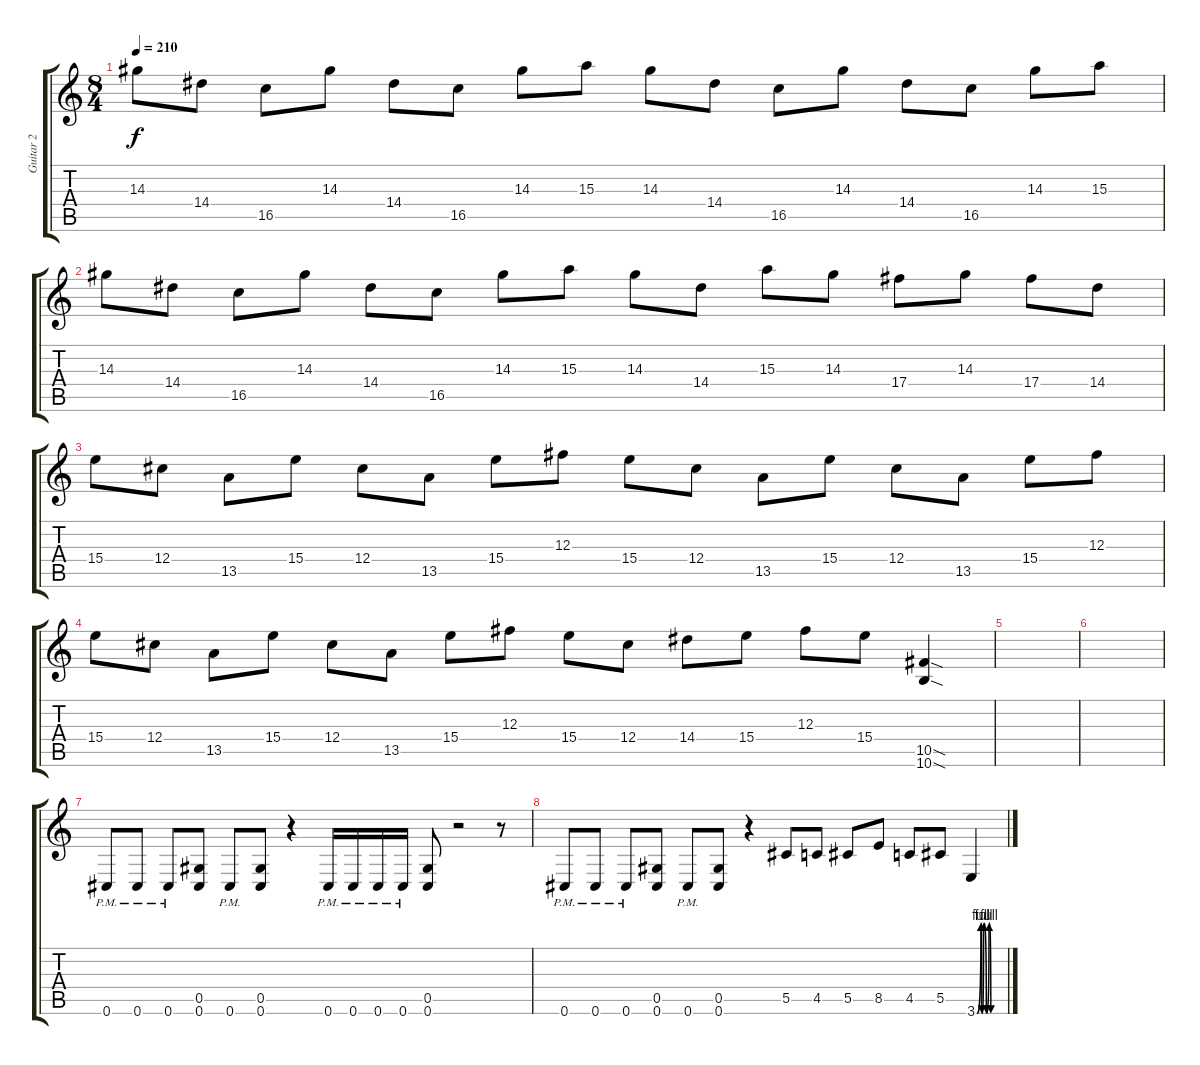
\track ("Guitar 2" "Guitar 2") {instrument distortionguitar}
\staff {score tabs}
\tuning (Eb4 Bb3 Gb3 Db3 Ab2 Db2) {hide}
\ts (8 4)
\tempo 210
\clef g2
\ks c
14.3.8{dy f} 14.4.8 16.5.8 14.3.8 14.4.8 16.5.8 14.3.8 15.3.8 14.3.8 14.4.8 16.5.8 14.3.8 14.4.8 16.5.8 14.3.8 15.3.8 |
14.3.8 14.4.8 16.5.8 14.3.8 14.4.8 16.5.8 14.3.8 15.3.8 14.3.8 14.4.8 15.3.8 14.3.8 17.4.8 14.3.8 17.4.8 14.4.8 |
15.4.8 12.4.8 13.5.8 15.4.8 12.4.8 13.5.8 15.4.8 12.3.8 15.4.8 12.4.8 13.5.8 15.4.8 12.4.8 13.5.8 15.4.8 12.3.8 |
15.4.8 12.4.8 13.5.8 15.4.8 12.4.8 13.5.8 15.4.8 12.3.8 15.4.8 12.4.8 14.4.8 15.4.8 12.3.8 15.4.8 (10.5{sod} 10.6{sod}).4 |
|
|
0.6{pm}.8 0.6{pm}.8 0.6{pm}.8 (0.5 0.6).8 0.6{pm}.8 (0.5 0.6).8 r.4 0.6{pm}.16 0.6{pm}.16 0.6{pm}.16 0.6{pm}.16 (0.5 0.6).8 r.2 r.8 |
0.6{pm}.8 0.6{pm}.8 0.6{pm}.8 (0.5 0.6).8 0.6{pm}.8 (0.5 0.6).8 r.4 5.5.8 4.5.8 5.5.8 8.5.8 4.5.8 5.5.8 3.6{be (custom 0 0 9 4 11 0 15 4 21 0 27 4 31 0 44 0 55 0 60 0)}.4
